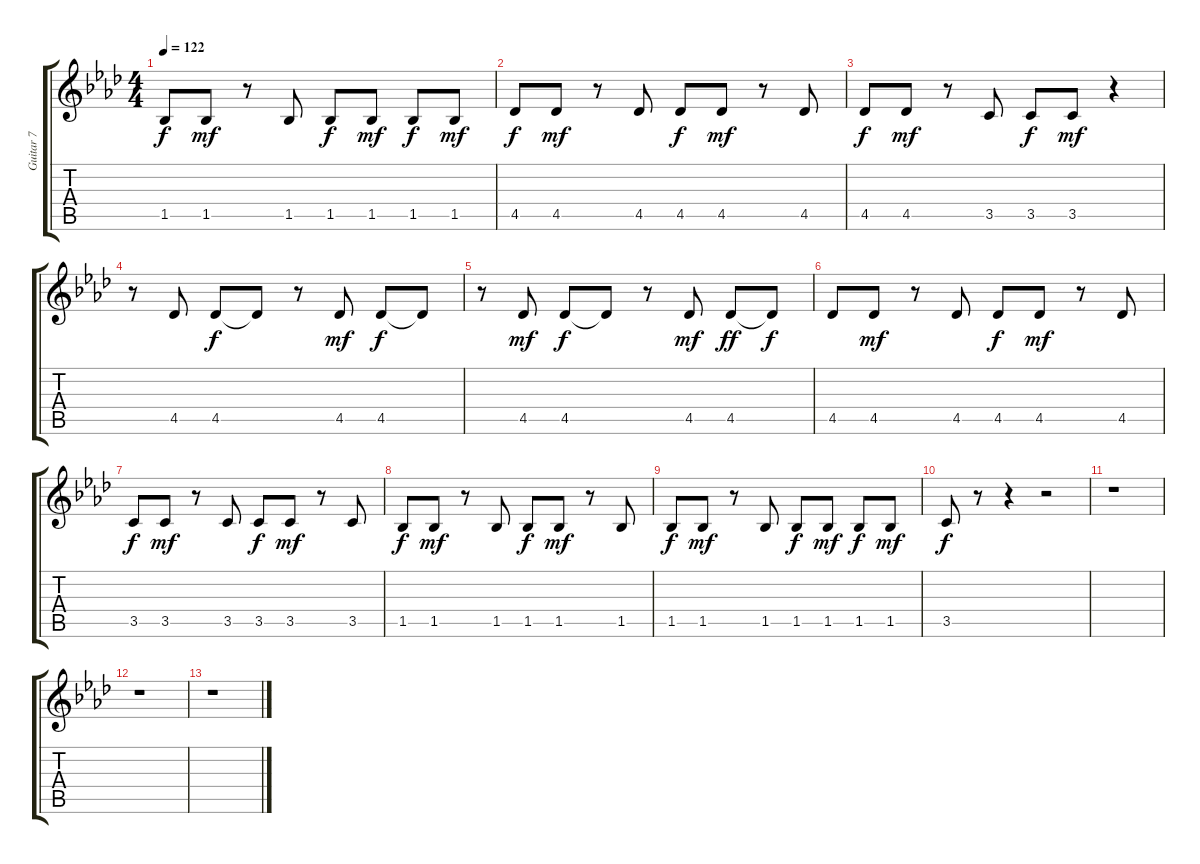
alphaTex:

\track ("Guitar 7" "Guitar 7") {instrument electricguitarmuted}
\staff {score tabs}
\tuning (E4 B3 G3 D3 A2 E2) {hide}
\ts (4 4)
\tempo 122
\clef g2
\ks ab
1.5.8{dy f} 1.5.8{dy mf} r.8 1.5.8 1.5.8{dy f} 1.5.8{dy mf} 1.5.8{dy f} 1.5.8{dy mf} |
4.5.8{dy f} 4.5.8{dy mf} r.8 4.5.8 4.5.8{dy f} 4.5.8{dy mf} r.8 4.5.8 |
4.5.8{dy f} 4.5.8{dy mf} r.8 3.5.8 3.5.8{dy f} 3.5.8{dy mf} r.4 |
r.8 4.5.8 4.5.8{dy f} 4.5{t}.8 r.8 4.5.8{dy mf} 4.5.8{dy f} 4.5{t}.8 |
r.8 4.5.8{dy mf} 4.5.8{dy f} 4.5{t}.8 r.8 4.5.8{dy mf} 4.5.8{dy ff} 4.5{t}.8{dy f} |
4.5.8 4.5.8{dy mf} r.8 4.5.8 4.5.8{dy f} 4.5.8{dy mf} r.8 4.5.8 |
3.5.8{dy f} 3.5.8{dy mf} r.8 3.5.8 3.5.8{dy f} 3.5.8{dy mf} r.8 3.5.8 |
1.5.8{dy f} 1.5.8{dy mf} r.8 1.5.8 1.5.8{dy f} 1.5.8{dy mf} r.8 1.5.8 |
1.5.8{dy f} 1.5.8{dy mf} r.8 1.5.8 1.5.8{dy f} 1.5.8{dy mf} 1.5.8{dy f} 1.5.8{dy mf} |
3.5.8{dy f} r.8 r.4 r.2 |
r.1 |
r.1 |
r.1
